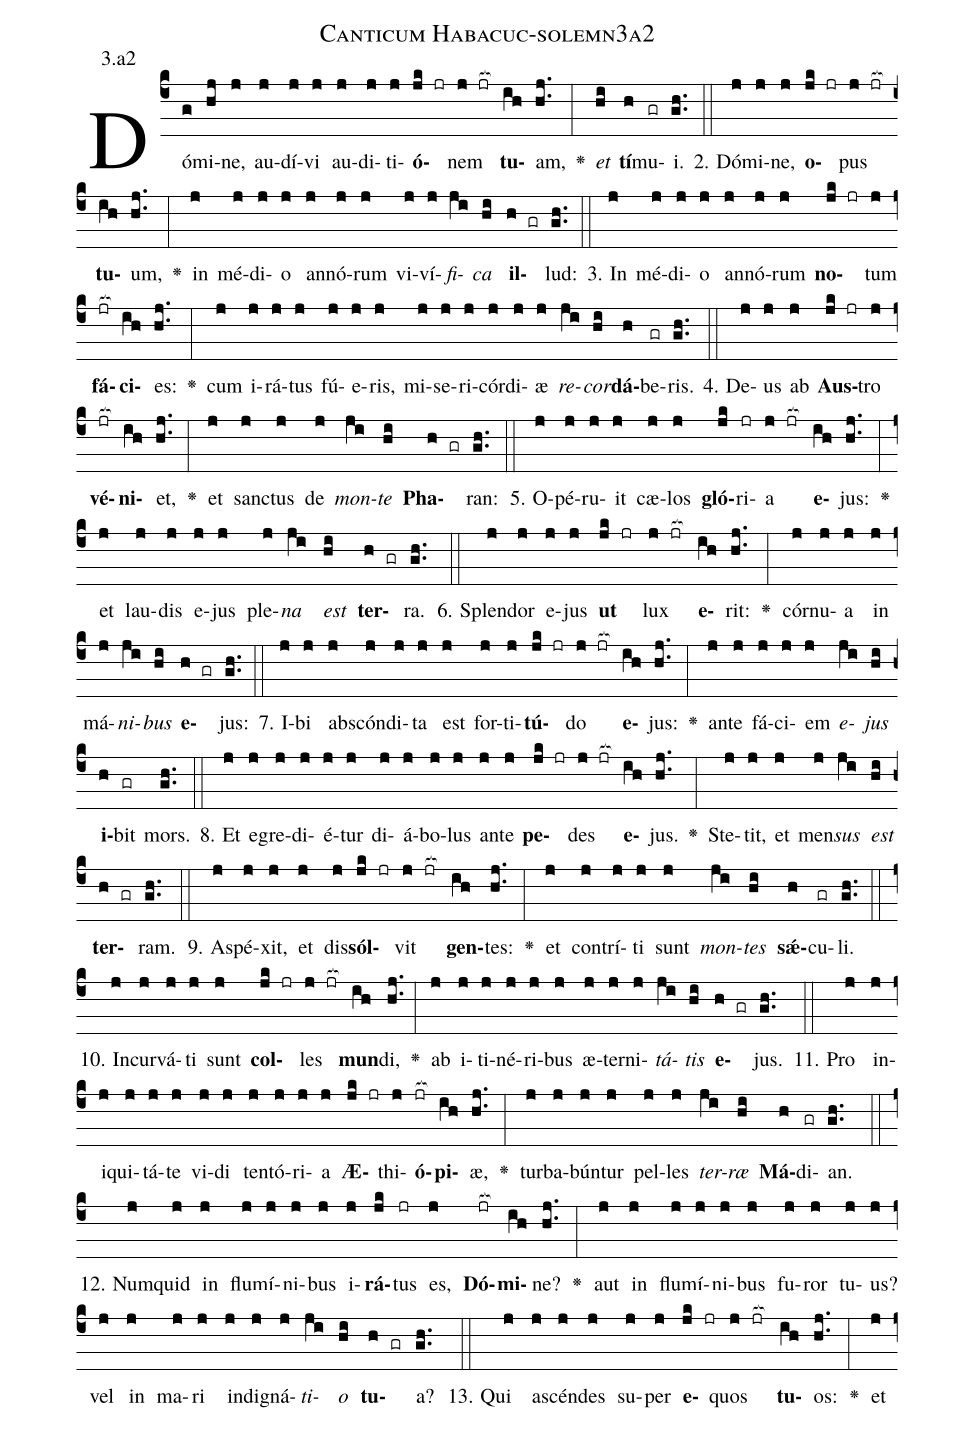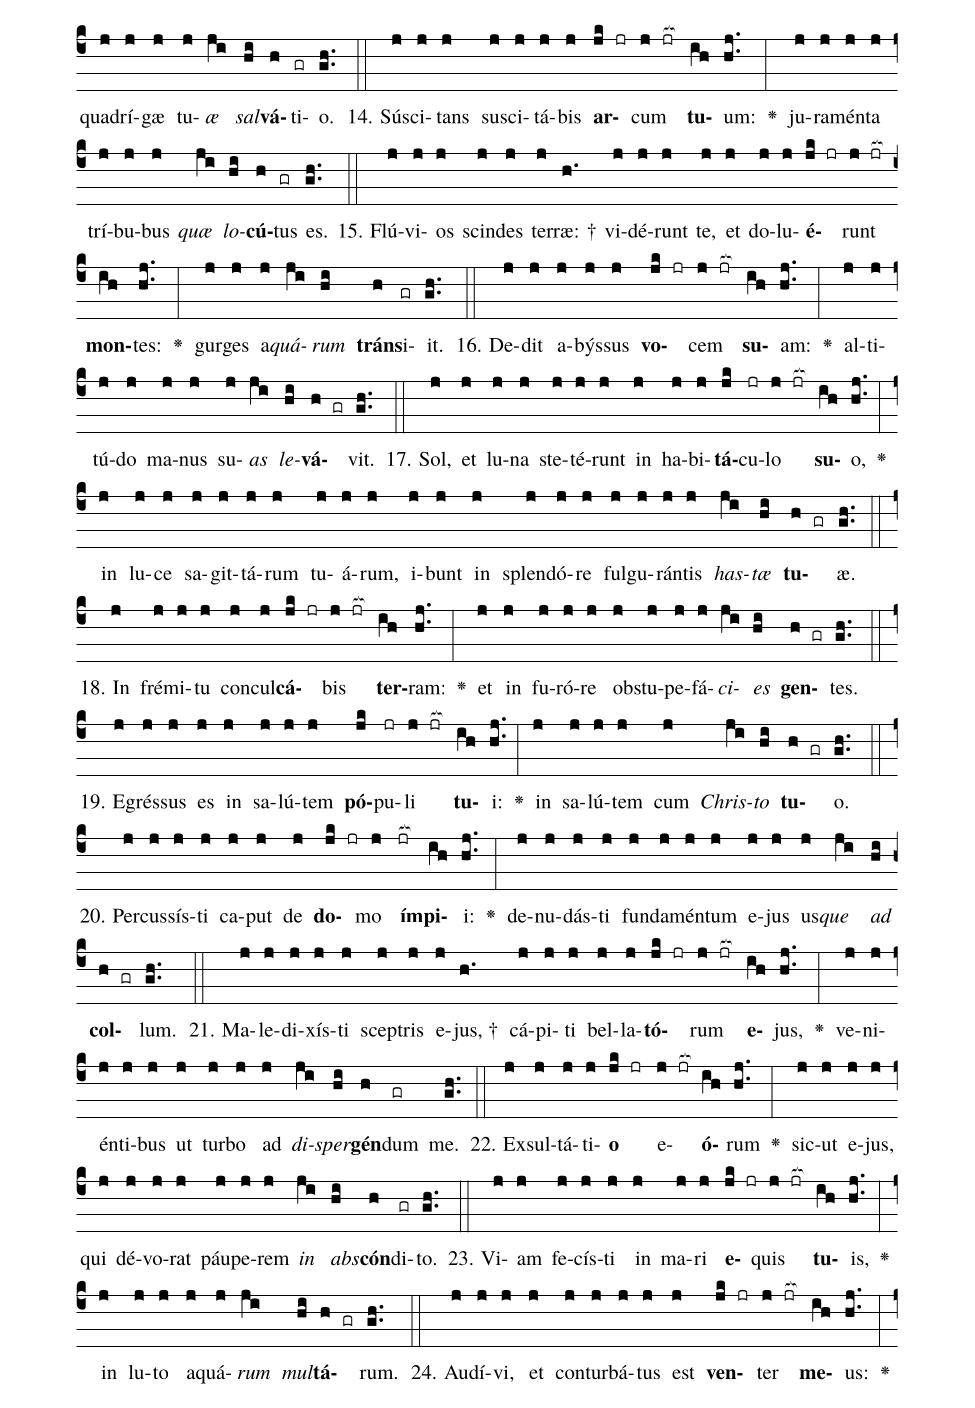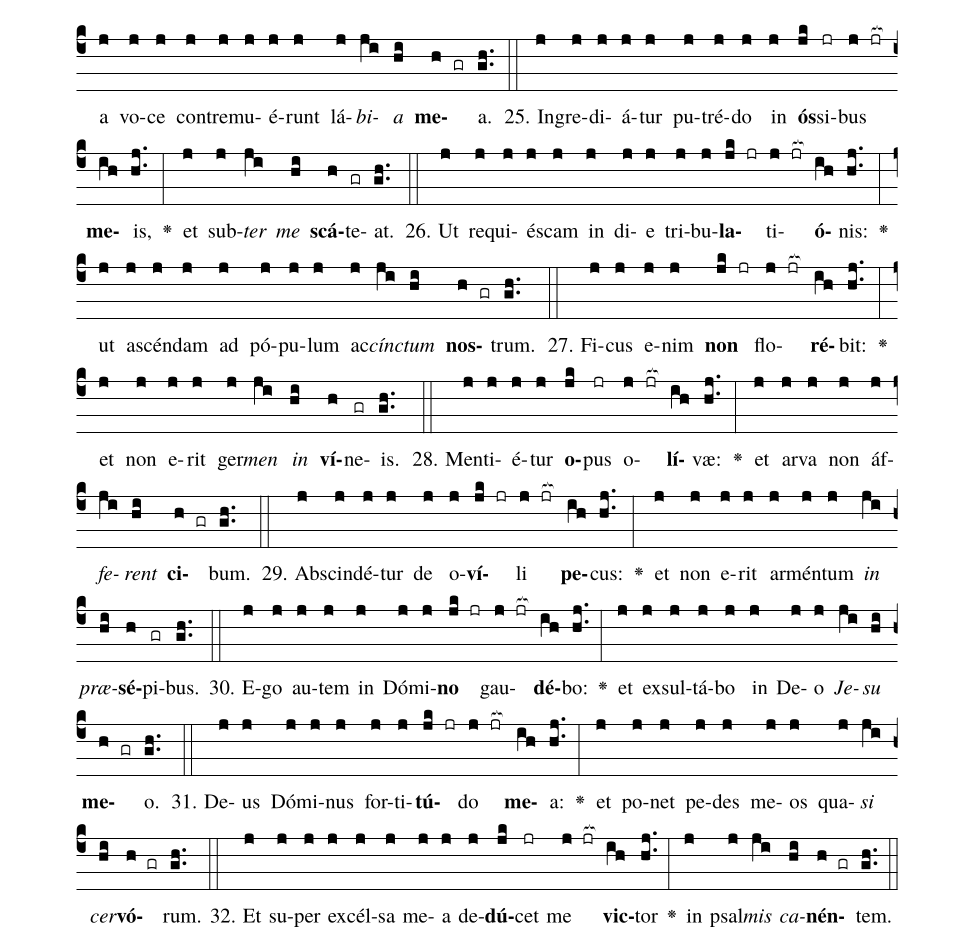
name: Canticum Habacuc-solemn3a2;
annotation: 3.a2;
%%
(c4)Dó(g)mi(hj)ne,(j) au(j)dí(j)vi(j) au(j)di(j)ti(j)<b>ó</b>(jk jr)nem(j jr[ocb:1{]) <b>tu</b>(ih[ocb:0}])am,(hj..) <v>\greheightstar</v>(:) <i>et</i>(hi) <b>tí</b>(h)mu(gr)i.(gh..) (::)
2. Dó(j)mi(j)ne,(j) <b>o</b>(jk jr)pus(j jr[ocb:1{]) <b>tu</b>(ih[ocb:0}])um,(hj..) <v>\greheightstar</v>(:) in(j) mé(j)di(j)o(j) an(j)nó(j)rum(j) vi(j)ví(j)<i>fi</i>(ji)<i>ca</i>(hi) <b>il</b>(h gr)lud:(gh..) (::)
3. In(j) mé(j)di(j)o(j) an(j)nó(j)rum(j) <b>no</b>(jk jr)tum(j) <b>fá</b>(jr[ocb:1{])<b>ci</b>(ih[ocb:0}])es:(hj..) <v>\greheightstar</v>(:) cum(j) i(j)rá(j)tus(j) fú(j)e(j)ris,(j) mi(j)se(j)ri(j)cór(j)di(j)æ(j) <i>re</i>(ji)<i>cor</i>(hi)<b>dá</b>(h)be(gr)ris.(gh..) (::)
4. De(j)us(j) ab(j) <b>Aus</b>(jk jr)tro(j) <b>vé</b>(jr[ocb:1{])<b>ni</b>(ih[ocb:0}])et,(hj..) <v>\greheightstar</v>(:) et(j) sanc(j)tus(j) de(j) <i>mon</i>(ji)<i>te</i>(hi) <b>Pha</b>(h gr)ran:(gh..) (::)
5. O(j)pé(j)ru(j)it(j) cæ(j)los(j) <b>gló</b>(jk)ri(jr)a(j jr[ocb:1{]) <b>e</b>(ih[ocb:0}])jus:(hj..) <v>\greheightstar</v>(:) et(j) lau(j)dis(j) e(j)jus(j) ple(j)<i>na</i>(ji) <i>est</i>(hi) <b>ter</b>(h gr)ra.(gh..) (::)
6. Splen(j)dor(j) e(j)jus(j) <b>ut</b>(jk jr) lux(j jr[ocb:1{]) <b>e</b>(ih[ocb:0}])rit:(hj..) <v>\greheightstar</v>(:) cór(j)nu(j)a(j) in(j) má(j)<i>ni</i>(ji)<i>bus</i>(hi) <b>e</b>(h gr)jus:(gh..) (::)
7. I(j)bi(j) abs(j)cón(j)di(j)ta(j) est(j) for(j)ti(j)<b>tú</b>(jk jr)do(j jr[ocb:1{]) <b>e</b>(ih[ocb:0}])jus:(hj..) <v>\greheightstar</v>(:) an(j)te(j) fá(j)ci(j)em(j) <i>e</i>(ji)<i>jus</i>(hi) <b>i</b>(h)bit(gr) mors.(gh..) (::)
8. Et(j) e(j)gre(j)di(j)é(j)tur(j) di(j)á(j)bo(j)lus(j) an(j)te(j) <b>pe</b>(jk jr)des(j jr[ocb:1{]) <b>e</b>(ih[ocb:0}])jus.(hj..) <v>\greheightstar</v>(:) Ste(j)tit,(j) et(j) men(j)<i>sus</i>(ji) <i>est</i>(hi) <b>ter</b>(h gr)ram.(gh..) (::)
9. A(j)spé(j)xit,(j) et(j) dis(j)<b>sól</b>(jk jr)vit(j jr[ocb:1{]) <b>gen</b>(ih[ocb:0}])tes:(hj..) <v>\greheightstar</v>(:) et(j) con(j)trí(j)ti(j) sunt(j) <i>mon</i>(ji)<i>tes</i>(hi) <b>sǽ</b>(h)cu(gr)li.(gh..) (::)
10. In(j)cur(j)vá(j)ti(j) sunt(j) <b>col</b>(jk jr)les(j jr[ocb:1{]) <b>mun</b>(ih[ocb:0}])di,(hj..) <v>\greheightstar</v>(:) ab(j) i(j)ti(j)né(j)ri(j)bus(j) æ(j)ter(j)ni(j)<i>tá</i>(ji)<i>tis</i>(hi) <b>e</b>(h gr)jus.(gh..) (::)
11. Pro(j) in(j)i(j)qui(j)tá(j)te(j) vi(j)di(j) ten(j)tó(j)ri(j)a(j) <b>Æ</b>(jk jr)thi(j)<b>ó</b>(jr[ocb:1{])<b>pi</b>(ih[ocb:0}])æ,(hj..) <v>\greheightstar</v>(:) tur(j)ba(j)bún(j)tur(j) pel(j)les(j) <i>ter</i>(ji)<i>ræ</i>(hi) <b>Má</b>(h)di(gr)an.(gh..) (::)
12. Num(j)quid(j) in(j) flu(j)mí(j)ni(j)bus(j) i(j)<b>rá</b>(jk)tus(jr) es,(j) <b>Dó</b>(jr[ocb:1{])<b>mi</b>(ih[ocb:0}])ne?(hj..) <v>\greheightstar</v>(:) aut(j) in(j) flu(j)mí(j)ni(j)bus(j) fu(j)ror(j) tu(j)us?(j) vel(j) in(j) ma(j)ri(j) in(j)di(j)gná(j)<i>ti</i>(ji)<i>o</i>(hi) <b>tu</b>(h gr)a?(gh..) (::)
13. Qui(j) a(j)scén(j)des(j) su(j)per(j) <b>e</b>(jk jr)quos(j jr[ocb:1{]) <b>tu</b>(ih[ocb:0}])os:(hj..) <v>\greheightstar</v>(:) et(j) qua(j)drí(j)gæ(j) tu(j)<i>æ</i>(ji) <i>sal</i>(hi)<b>vá</b>(h)ti(gr)o.(gh..) (::)
14. Sú(j)sci(j)tans(j) su(j)sci(j)tá(j)bis(j) <b>ar</b>(jk jr)cum(j jr[ocb:1{]) <b>tu</b>(ih[ocb:0}])um:(hj..) <v>\greheightstar</v>(:) ju(j)ra(j)mén(j)ta(j) trí(j)bu(j)bus(j) <i>quæ</i>(ji) <i>lo</i>(hi)<b>cú</b>(h)tus(gr) es.(gh..) (::)
15. Flú(j)vi(j)os(j) scin(j)des(j) ter(j)ræ: †(h.) vi(j)dé(j)runt(j) te,(j) et(j) do(j)lu(j)<b>é</b>(jk jr)runt(j jr[ocb:1{]) <b>mon</b>(ih[ocb:0}])tes:(hj..) <v>\greheightstar</v>(:) gur(j)ges(j) a(j)<i>quá</i>(ji)<i>rum</i>(hi) <b>tráns</b>(h)i(gr)it.(gh..) (::)
16. De(j)dit(j) a(j)býs(j)sus(j) <b>vo</b>(jk jr)cem(j jr[ocb:1{]) <b>su</b>(ih[ocb:0}])am:(hj..) <v>\greheightstar</v>(:) al(j)ti(j)tú(j)do(j) ma(j)nus(j) su(j)<i>as</i>(ji) <i>le</i>(hi)<b>vá</b>(h gr)vit.(gh..) (::)
17. Sol,(j) et(j) lu(j)na(j) ste(j)té(j)runt(j) in(j) ha(j)bi(j)<b>tá</b>(jk)cu(jr)lo(j jr[ocb:1{]) <b>su</b>(ih[ocb:0}])o,(hj..) <v>\greheightstar</v>(:) in(j) lu(j)ce(j) sa(j)git(j)tá(j)rum(j) tu(j)á(j)rum,(j) i(j)bunt(j) in(j) splen(j)dó(j)re(j) ful(j)gu(j)rán(j)tis(j) <i>has</i>(ji)<i>tæ</i>(hi) <b>tu</b>(h gr)æ.(gh..) (::)
18. In(j) fré(j)mi(j)tu(j) con(j)cul(j)<b>cá</b>(jk jr)bis(j jr[ocb:1{]) <b>ter</b>(ih[ocb:0}])ram:(hj..) <v>\greheightstar</v>(:) et(j) in(j) fu(j)ró(j)re(j) ob(j)stu(j)pe(j)fá(j)<i>ci</i>(ji)<i>es</i>(hi) <b>gen</b>(h gr)tes.(gh..) (::)
19. E(j)grés(j)sus(j) es(j) in(j) sa(j)lú(j)tem(j) <b>pó</b>(jk)pu(jr)li(j jr[ocb:1{]) <b>tu</b>(ih[ocb:0}])i:(hj..) <v>\greheightstar</v>(:) in(j) sa(j)lú(j)tem(j) cum(j) <i>Chris</i>(ji)<i>to</i>(hi) <b>tu</b>(h gr)o.(gh..) (::)
20. Per(j)cus(j)sís(j)ti(j) ca(j)put(j) de(j) <b>do</b>(jk jr)mo(j) <b>ím</b>(jr[ocb:1{])<b>pi</b>(ih[ocb:0}])i:(hj..) <v>\greheightstar</v>(:) de(j)nu(j)dás(j)ti(j) fun(j)da(j)mén(j)tum(j) e(j)jus(j) us(j)<i>que</i>(ji) <i>ad</i>(hi) <b>col</b>(h gr)lum.(gh..) (::)
21. Ma(j)le(j)di(j)xís(j)ti(j) scep(j)tris(j) e(j)jus, †(h.) cá(j)pi(j)ti(j) bel(j)la(j)<b>tó</b>(jk jr)rum(j jr[ocb:1{]) <b>e</b>(ih[ocb:0}])jus,(hj..) <v>\greheightstar</v>(:) ve(j)ni(j)én(j)ti(j)bus(j) ut(j) tur(j)bo(j) ad(j) <i>di</i>(ji)<i>sper</i>(hi)<b>gén</b>(h)dum(gr) me.(gh..) (::)
22. Ex(j)sul(j)tá(j)ti(j)<b>o</b>(jk jr) e(j jr[ocb:1{])<b>ó</b>(ih[ocb:0}])rum(hj..) <v>\greheightstar</v>(:) sic(j)ut(j) e(j)jus,(j) qui(j) dé(j)vo(j)rat(j) páu(j)pe(j)rem(j) <i>in</i>(ji) <i>abs</i>(hi)<b>cón</b>(h)di(gr)to.(gh..) (::)
23. Vi(j)am(j) fe(j)cís(j)ti(j) in(j) ma(j)ri(j) <b>e</b>(jk jr)quis(j jr[ocb:1{]) <b>tu</b>(ih[ocb:0}])is,(hj..) <v>\greheightstar</v>(:) in(j) lu(j)to(j) a(j)quá(j)<i>rum</i>(ji) <i>mul</i>(hi)<b>tá</b>(h gr)rum.(gh..) (::)
24. Au(j)dí(j)vi,(j) et(j) con(j)tur(j)bá(j)tus(j) est(j) <b>ven</b>(jk jr)ter(j jr[ocb:1{]) <b>me</b>(ih[ocb:0}])us:(hj..) <v>\greheightstar</v>(:) a(j) vo(j)ce(j) con(j)tre(j)mu(j)é(j)runt(j) lá(j)<i>bi</i>(ji)<i>a</i>(hi) <b>me</b>(h gr)a.(gh..) (::)
25. In(j)gre(j)di(j)á(j)tur(j) pu(j)tré(j)do(j) in(j) <b>ós</b>(jk)si(jr)bus(j jr[ocb:1{]) <b>me</b>(ih[ocb:0}])is,(hj..) <v>\greheightstar</v>(:) et(j) sub(j)<i>ter</i>(ji) <i>me</i>(hi) <b>scá</b>(h)te(gr)at.(gh..) (::)
26. Ut(j) re(j)qui(j)és(j)cam(j) in(j) di(j)e(j) tri(j)bu(j)<b>la</b>(jk jr)ti(j jr[ocb:1{])<b>ó</b>(ih[ocb:0}])nis:(hj..) <v>\greheightstar</v>(:) ut(j) a(j)scén(j)dam(j) ad(j) pó(j)pu(j)lum(j) ac(j)<i>cínc</i>(ji)<i>tum</i>(hi) <b>nos</b>(h gr)trum.(gh..) (::)
27. Fi(j)cus(j) e(j)nim(j) <b>non</b>(jk jr) flo(j jr[ocb:1{])<b>ré</b>(ih[ocb:0}])bit:(hj..) <v>\greheightstar</v>(:) et(j) non(j) e(j)rit(j) ger(j)<i>men</i>(ji) <i>in</i>(hi) <b>ví</b>(h)ne(gr)is.(gh..) (::)
28. Men(j)ti(j)é(j)tur(j) <b>o</b>(jk)pus(jr) o(j jr[ocb:1{])<b>lí</b>(ih[ocb:0}])væ:(hj..) <v>\greheightstar</v>(:) et(j) ar(j)va(j) non(j) áf(j)<i>fe</i>(ji)<i>rent</i>(hi) <b>ci</b>(h gr)bum.(gh..) (::)
29. Ab(j)scin(j)dé(j)tur(j) de(j) o(j)<b>ví</b>(jk jr)li(j jr[ocb:1{]) <b>pe</b>(ih[ocb:0}])cus:(hj..) <v>\greheightstar</v>(:) et(j) non(j) e(j)rit(j) ar(j)mén(j)tum(j) <i>in</i>(ji) <i>præ</i>(hi)<b>sé</b>(h)pi(gr)bus.(gh..) (::)
30. E(j)go(j) au(j)tem(j) in(j) Dó(j)mi(j)<b>no</b>(jk jr) gau(j jr[ocb:1{])<b>dé</b>(ih[ocb:0}])bo:(hj..) <v>\greheightstar</v>(:) et(j) ex(j)sul(j)tá(j)bo(j) in(j) De(j)o(j) <i>Je</i>(ji)<i>su</i>(hi) <b>me</b>(h gr)o.(gh..) (::)
31. De(j)us(j) Dó(j)mi(j)nus(j) for(j)ti(j)<b>tú</b>(jk jr)do(j jr[ocb:1{]) <b>me</b>(ih[ocb:0}])a:(hj..) <v>\greheightstar</v>(:) et(j) po(j)net(j) pe(j)des(j) me(j)os(j) qua(j)<i>si</i>(ji) <i>cer</i>(hi)<b>vó</b>(h gr)rum.(gh..) (::)
32. Et(j) su(j)per(j) ex(j)cél(j)sa(j) me(j)a(j) de(j)<b>dú</b>(jk)cet(jr) me(j jr[ocb:1{]) <b>vic</b>(ih[ocb:0}])tor(hj..) <v>\greheightstar</v>(:) in(j) psal(j)<i>mis</i>(ji) <i>ca</i>(hi)<b>nén</b>(h gr)tem.(gh..) (::)
